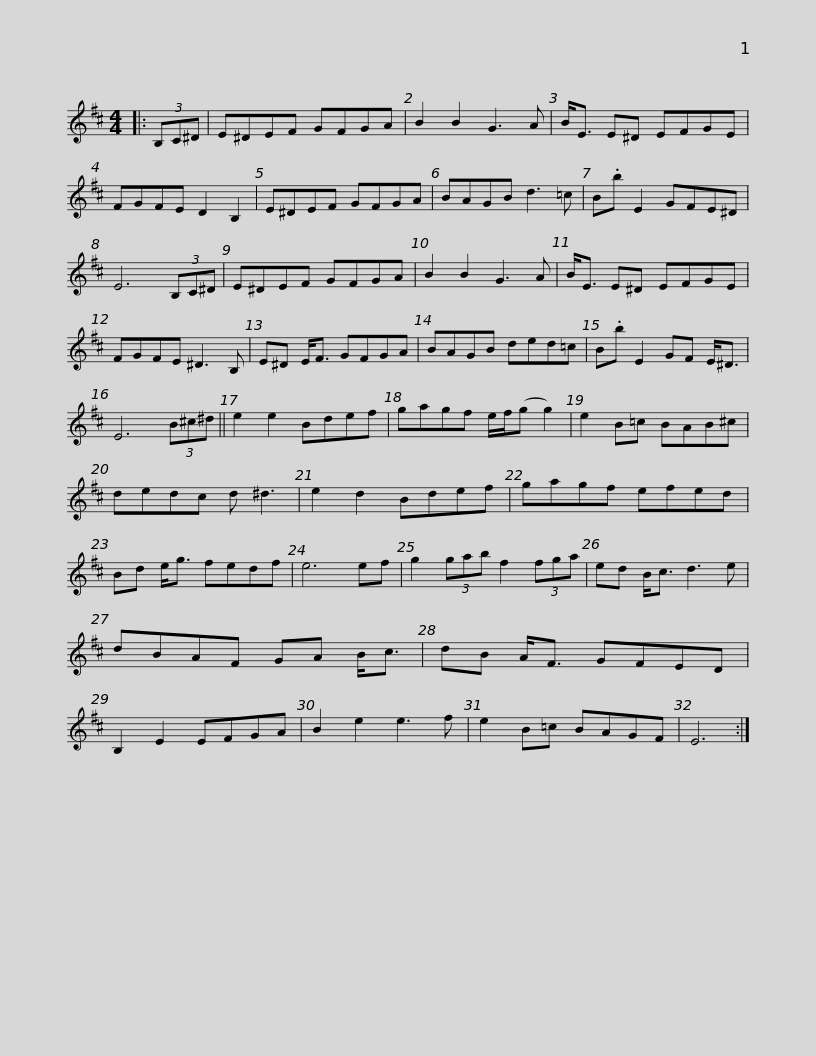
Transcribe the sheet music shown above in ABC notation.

X:1
L:1/8
M:4/4
I:linebreak $
K:D
V:1 treble
V:1
|: (3B,C^D | E^DEF GFGA | B2 B2 G3 A | B<E E^D EFGE | FGFE D2 B,2 | %5
 E^DEF GFGA |$ BAGB d3 =c | B.b E2 GFE^D | E6 (3B,C^D | E^DEF GFGA | %10
 B2 B2 G3 A | B<E E^D EFGE |$ FGFE ^D3 B, | E^D E<F GFGA | BAGB ded=c | %15
 B.b E2 GF E<^D | E6 (3B^c^d ||$ e2 e2 Bdef | gagf e/f/(g g2) | e2 B=c BAB^c | %20
 dedc d ^d3 | e2 d2 Bdef | gagf efed |$ Bd e<g fedf | e6 ef | %25
 g2 (3gab f2 (3fga | ed B<c d3 e | dBAF GA B<c | dB A<F GFED |$ B,2 E2 EFGA | %30
 B2 e2 e3 f | e2 B=c BAGF | E6 :| %33
